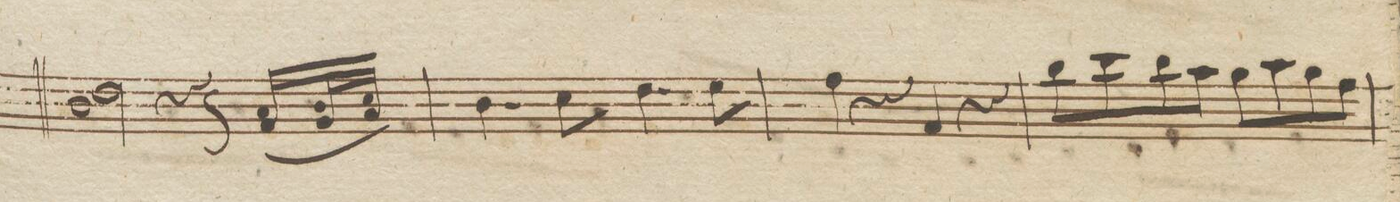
**kern	**dynam
*I"Viole.	*
*clefC3	*
*k[]	*
*met(c|)	*
*M2/2	*
2c\ 2e\	.
4r	.
8r	.
(16G/LL 16B/	.
32A/L 32c/	.
32B/JJJ) 32d/	.
=139	=139
4.c\	.
8d\	.
4.e\	.
8f\	.
=140	=140
4g\	.
4r	.
4G/	.
4r	.
=141	=141
8cc\L	.
8dd\	.
8cc\	.
8b\J	.
8a\L	.
8b\	.
8a\	.
8g\J	.
=142	=142
*-	*-
